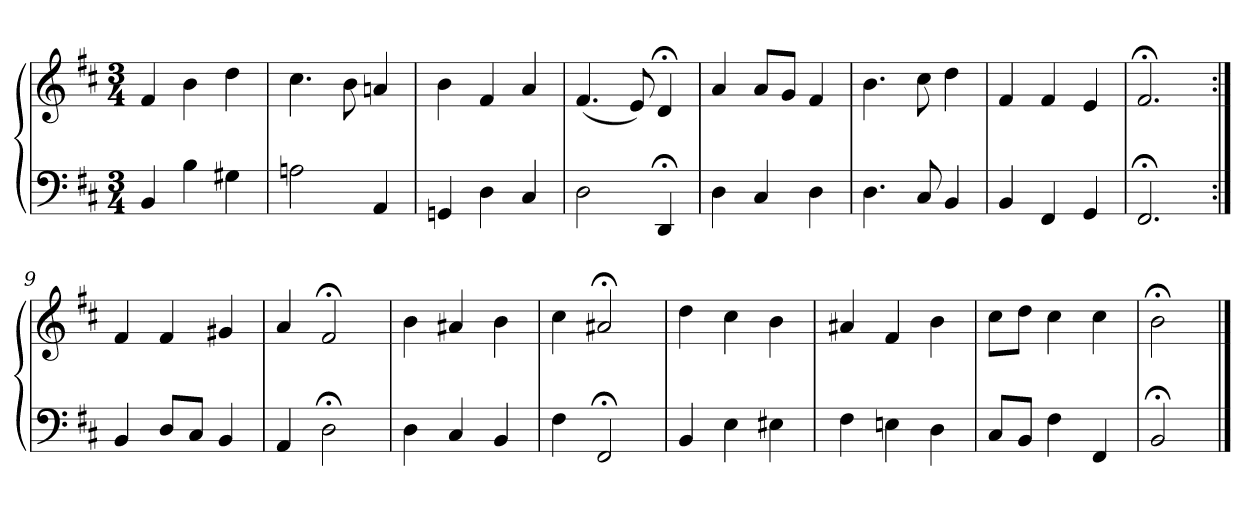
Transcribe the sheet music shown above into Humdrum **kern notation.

**kern	**kern
*part1	*part1
*staff2	*staff1
*clefF4	*clefG2
*k[f#c#]	*k[f#c#]
*M3/4	*M3/4
=1	=1
4BB	4f#
4B	4b
4G#X	4dd
=2	=2
2An	4.cc#
.	8b
4AA	4an
=3	=3
4GGn	4b
4D	4f#
4C#	4a
=4	=4
2D	(4.f#
.	8e)
4DD;<	4d;<
=5	=5
4D	4a
4C#	8aL
.	8gJ
4D	4f#
=6	=6
4.D	4.b
8C#	8cc#
4BB	4dd
=7	=7
4BB	4f#
4FF#	4f#
4GG	4e
=8	=8
2.FF#;<	2.f#;<
!!LO:LB:g=z
=9:|!	=9:|!
4BB	4f#
8DL	4f#
8C#J	.
4BB	4g#X
=10	=10
4AA	4a
2D;<	2f#;<
=11	=11
4D	4b
4C#	4a#X
4BB	4b
=12	=12
4F#	4cc#
2FF#;<	2a#X;<
=13	=13
4BB	4dd
4E	4cc#
4E#X	4b
=14	=14
4F#	4a#X
4En	4f#
4D	4b
=15	=15
8C#L	8cc#L
8BBJ	8ddJ
4F#	4cc#
4FF#	4cc#
=16	=16
2BB;<	2b;<
==	==
*-	*-
